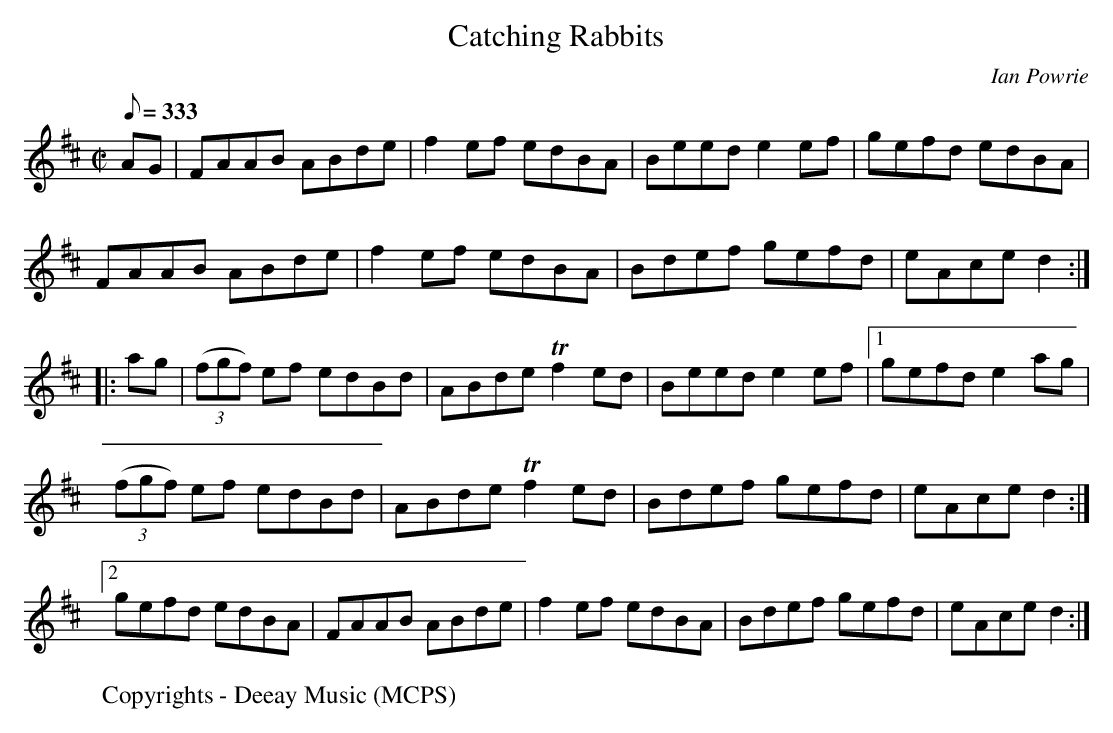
X:1
T:Catching Rabbits
C:Ian Powrie
L:1/8
Q:333
M:C|
K:D
AG|FAAB ABde|f2 ef edBA|Beed e2 ef|gefd edBA|
FAAB ABde|f2 ef edBA|Bdef gefd|eAce d2:|
|:ag|(3(fgf) ef edBd|ABde Tf2 ed|Beed e2 ef|[1gefd e2 ag|
(3(fgf) ef edBd|ABde Tf2 ed|Bdef gefd|eAce d2:|
[2gefd edBA|FAAB ABde|f2 ef edBA|Bdef gefd|eAce d2:|
W:Copyrights - Deeay Music (MCPS)
